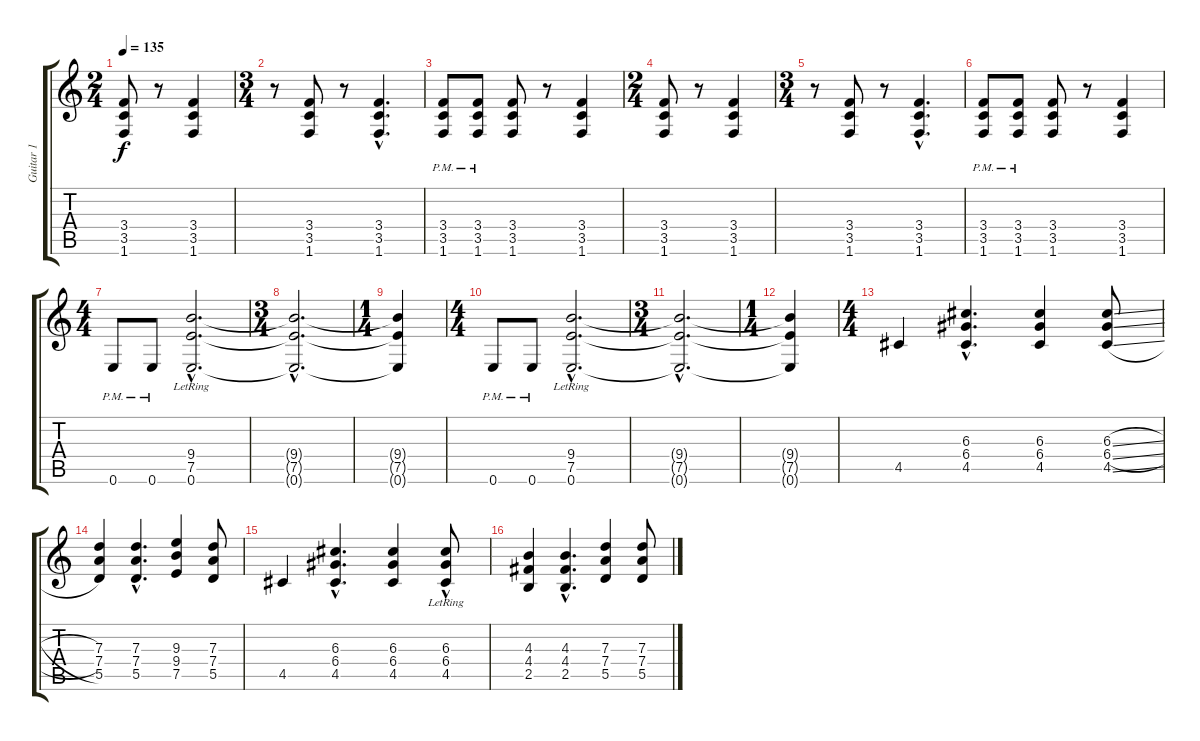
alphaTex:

\track ("Guitar 1" "Guitar 1") {instrument distortionguitar}
\staff {score tabs}
\tuning (E4 B3 G3 D3 A2 E2) {hide}
\ts (2 4)
\tempo 135
\clef g2
\ks c
(3.4 3.5 1.6).8{dy f} r.8 (3.4 3.5 1.6).4 |
\ts (3 4)
r.8 (3.4 3.5 1.6).8 r.8 (3.4{hac} 3.5{hac} 1.6{hac}).4{d} |
(3.4{pm} 3.5{pm} 1.6{pm}).8 (3.4{pm} 3.5{pm} 1.6{pm}).8 (3.4 3.5 1.6).8 r.8 (3.4 3.5 1.6).4 |
\ts (2 4)
(3.4 3.5 1.6).8 r.8 (3.4 3.5 1.6).4 |
\ts (3 4)
r.8 (3.4 3.5 1.6).8 r.8 (3.4{hac} 3.5{hac} 1.6{hac}).4{d} |
(3.4{pm} 3.5{pm} 1.6{pm}).8 (3.4{pm} 3.5{pm} 1.6{pm}).8 (3.4 3.5 1.6).8 r.8 (3.4 3.5 1.6).4 |
\ts (4 4)
0.6{pm}.8 0.6{pm}.8 (9.4{hac lr} 7.5{hac lr} 0.6{hac lr}).2{d} |
\ts (3 4)
(9.4{hac t} 7.5{hac t} 0.6{hac t}).2{d} |
\ts (1 4)
(9.4{t} 7.5{t} 0.6{t}).4 |
\ts (4 4)
0.6{pm}.8 0.6{pm}.8 (9.4{hac lr} 7.5{hac lr} 0.6{hac lr}).2{d} |
\ts (3 4)
(9.4{hac t} 7.5{hac t} 0.6{hac t}).2{d} |
\ts (1 4)
(9.4{t} 7.5{t} 0.6{t}).4 |
\ts (4 4)
4.5.4 (6.3{hac} 6.4{hac} 4.5{hac}).4{d} (6.3 6.4 4.5).4 (6.3{sl} 6.4{sl} 4.5{sl}).8 |
(7.3 7.4 5.5).4 (7.3{hac} 7.4{hac} 5.5{hac}).4{d} (9.3 9.4 7.5).4 (7.3 7.4 5.5).8 |
4.5.4 (6.3{hac} 6.4{hac} 4.5{hac}).4{d} (6.3 6.4 4.5).4 (6.3{hac lr} 6.4{lr} 4.5{lr}).8 |
(4.3 4.4 2.5).4 (4.3{hac} 4.4{hac} 2.5{hac}).4{d} (7.3 7.4 5.5).4 (7.3 7.4 5.5).8
